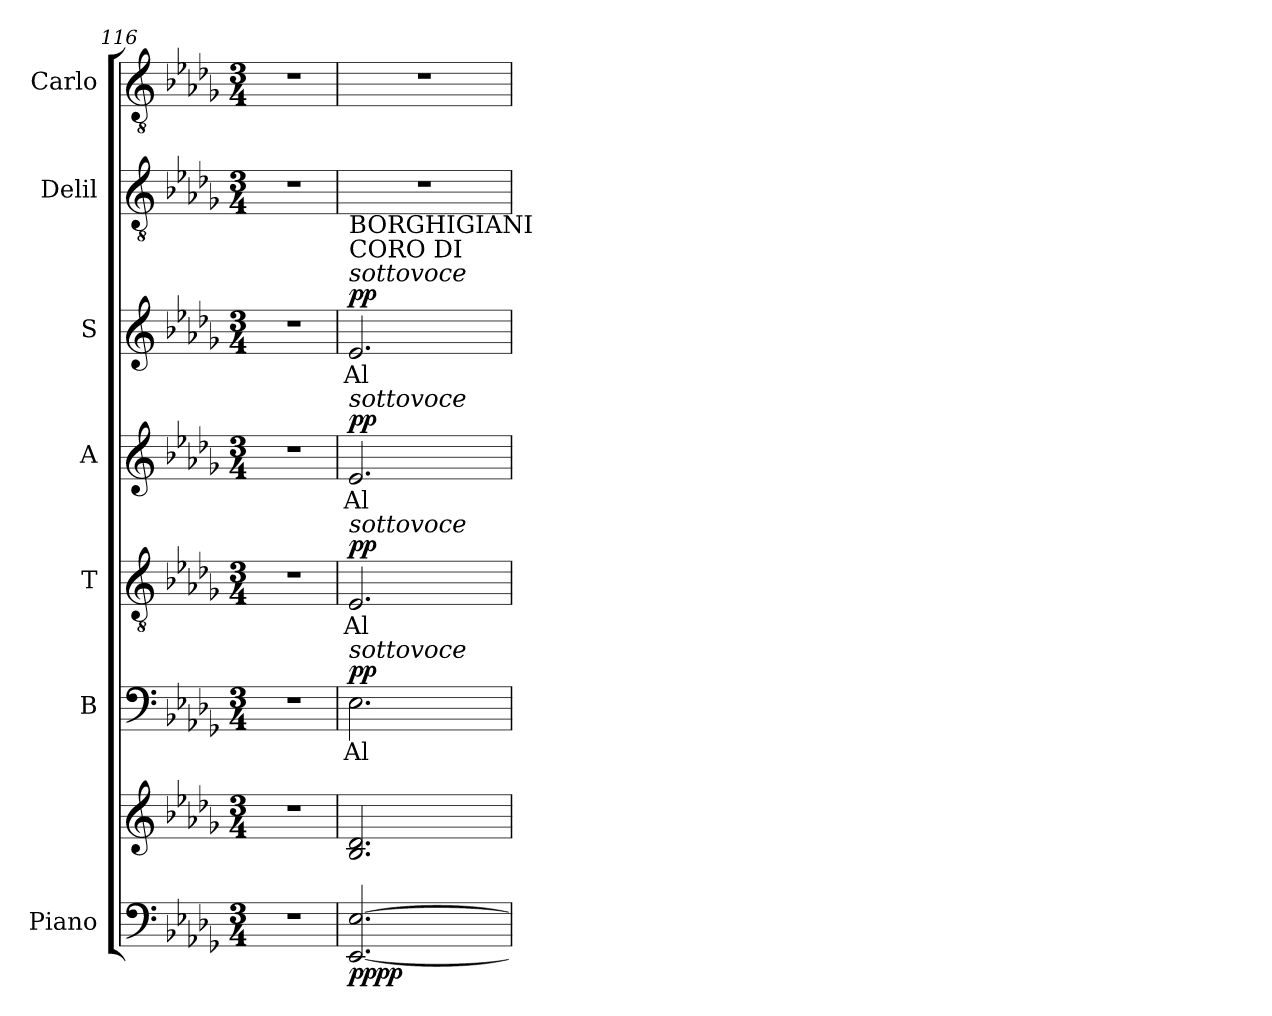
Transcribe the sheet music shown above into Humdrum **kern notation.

**kern	**kern	**dynam	**kern	**text	**dynam	**kern	**text	**dynam	**kern	**text	**dynam	**kern	**text	**dynam	**kern	**kern
*part7	*part7	*part7	*part6	*part6	*part6	*part5	*part5	*part5	*part4	*part4	*part4	*part3	*part3	*part3	*part2	*part1
*staff8	*staff7	*staff7/8	*staff6	*staff6	*staff6	*staff5	*staff5	*staff5	*staff4	*staff4	*staff4	*staff3	*staff3	*staff3	*staff2	*staff1
*I"Piano	*	*	*I"B	*	*	*I"T	*	*	*I"A	*	*	*I"S	*	*	*I"Delil	*I"Carlo
*I'Pno	*	*	*I'B	*	*	*I'T	*	*	*I'A	*	*	*I'S	*	*	*	*
*clefF4	*clefG2	*	*clefF4	*	*	*clefGv2	*	*	*clefG2	*	*	*clefG2	*	*	*clefGv2	*clefGv2
*k[b-e-a-d-g-]	*k[b-e-a-d-g-]	*	*k[b-e-a-d-g-]	*	*	*k[b-e-a-d-g-]	*	*	*k[b-e-a-d-g-]	*	*	*k[b-e-a-d-g-]	*	*	*k[b-e-a-d-g-]	*k[b-e-a-d-g-]
*M3/4	*M3/4	*	*M3/4	*	*	*M3/4	*	*	*M3/4	*	*	*M3/4	*	*	*M3/4	*M3/4
=116	=116	=116	=116	=116	=116	=116	=116	=116	=116	=116	=116	=116	=116	=116	=116	=116
2.r	2.r	.	2.r	.	.	2.r	.	.	2.r	.	.	2.r	.	.	2.r	2.r
!!LO:PB:g=z
=117	=117	=117	=117	=117	=117	=117	=117	=117	=117	=117	=117	=117	=117	=117	=117	=117
!	!	!	!	!	!	!	!	!	!	!	!	!LO:TX:a:i:t=sottovoce	!	!	!	!
!	!	!	!	!	!	!	!	!	!	!	!	!LO:TX:a:t=CORO DI	!	!	!	!
!	!	!	!	!	!	!	!	!	!	!	!	!LO:TX:a:t=BORGHIGIANI	!	!	!	!
!	!	!	!	!	!	!	!	!	!LO:TX:a:i:t=sottovoce	!	!	!	!	!	!	!
!	!	!	!	!	!	!LO:TX:a:i:t=sottovoce	!	!	!	!	!	!	!	!	!	!
!	!	!	!LO:TX:a:i:t=sottovoce	!	!	!	!	!	!	!	!	!	!	!	!	!
!	!	!LO:DY:b=2	!	!	!	!	!	!	!	!	!	!	!	!	!	!
!	!	!LO:DY:n=1:b	!	!	!LO:DY:a	!	!	!LO:DY:a	!	!	!LO:DY:a	!	!	!LO:DY:a	!	!
[2.EE-/ [2.E-/	2.B-/ 2.d-/	pp pp	2.E-\	Al-	pp	2.E-/	Al-	pp	2.e-/	Al-	pp	2.e-/	Al-	pp	2.r	2.r
=	=	=	=	=	=	=	=	=	=	=	=	=	=	=	=	=
*-	*-	*-	*-	*-	*-	*-	*-	*-	*-	*-	*-	*-	*-	*-	*-	*-
